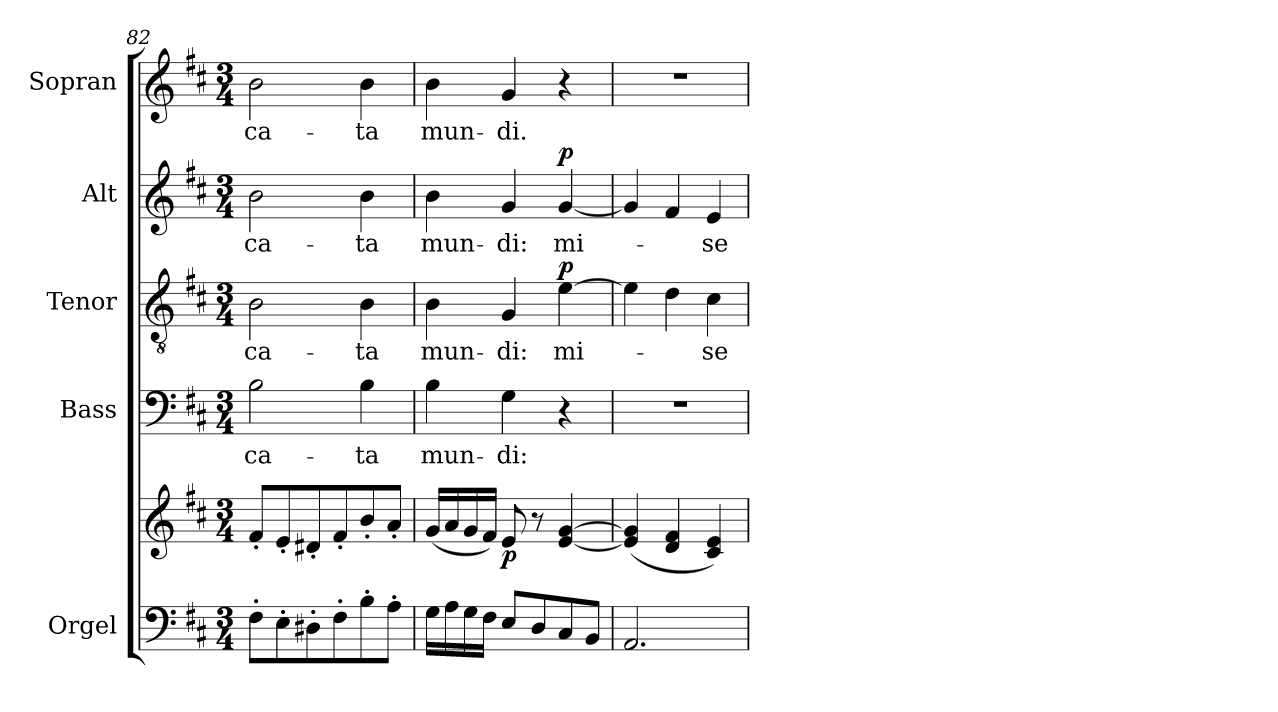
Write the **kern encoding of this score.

**kern	**kern	**dynam	**kern	**text	**kern	**text	**dynam	**kern	**text	**dynam	**kern	**text
*part5	*part5	*part5	*part4	*part4	*part3	*part3	*part3	*part2	*part2	*part2	*part1	*part1
*staff6	*staff5	*staff5/6	*staff4	*staff4	*staff3	*staff3	*staff3	*staff2	*staff2	*staff2	*staff1	*staff1
*I"Orgel	*	*	*I"Bass	*	*I"Tenor	*	*	*I"Alt	*	*	*I"Sopran	*
*I'Org.	*	*	*I'B.	*	*I'T.	*	*	*I'A.	*	*	*I'S.	*
*clefF4	*clefG2	*	*clefF4	*	*clefGv2	*	*	*clefG2	*	*	*clefG2	*
*k[f#c#]	*k[f#c#]	*	*k[f#c#]	*	*k[f#c#]	*	*	*k[f#c#]	*	*	*k[f#c#]	*
*D:	*D:	*	*D:	*	*D:	*	*	*D:	*	*	*D:	*
*M3/4	*M3/4	*	*M3/4	*	*M3/4	*	*	*M3/4	*	*	*M3/4	*
=82	=82	=82	=82	=82	=82	=82	=82	=82	=82	=82	=82	=82
!	!	!	!	!LO:LY:b	!	!LO:LY:b	!	!	!LO:LY:b	!	!	!LO:LY:b
8F#'>\L	8f#'</L	.	2B\	-ca-	2B\	-ca-	.	2b\	-ca-	.	2b\	-ca-
8E'>\	8e'</	.	.	.	.	.	.	.	.	.	.	.
8D#X'>\	8d#X'</	.	.	.	.	.	.	.	.	.	.	.
8F#'>\	8f#'</	.	.	.	.	.	.	.	.	.	.	.
!	!	!	!	!LO:LY:b	!	!LO:LY:b	!	!	!LO:LY:b	!	!	!LO:LY:b
8B'>\	8b'</	.	4B\	-ta	4B\	-ta	.	4b\	-ta	.	4b\	-ta
8A'>\J	8a'</J	.	.	.	.	.	.	.	.	.	.	.
!!LO:PB:g=z
=83	=83	=83	=83	=83	=83	=83	=83	=83	=83	=83	=83	=83
!	!	!	!	!LO:LY:b	!	!LO:LY:b	!	!	!LO:LY:b	!	!	!LO:LY:b
16G\LL	(<16g/LL	.	4B\	mun-	4B\	mun-	.	4b\	mun-	.	4b\	mun-
16A\	16a/	.	.	.	.	.	.	.	.	.	.	.
16G\	16g/	.	.	.	.	.	.	.	.	.	.	.
16F#\JJ	16f#/JJ)	.	.	.	.	.	.	.	.	.	.	.
!	!	!LO:DY:b	!	!LO:LY:b	!	!LO:LY:b	!	!	!LO:LY:b	!	!	!LO:LY:b
8E/L	8e/	p	4G\	-di:	4G/	-di:	.	4g/	-di:	.	4g/	-di.
8D/	8r	.	.	.	.	.	.	.	.	.	.	.
!	!	!	!	!	!	!LO:LY:b	!LO:DY:a	!	!LO:LY:b	!LO:DY:a	!	!
8C#/	[4e/ [4g/	.	4r	.	[4e\	mi-	p	[4g/	mi-	p	4r	.
8BB/J	.	.	.	.	.	.	.	.	.	.	.	.
=84	=84	=84	=84	=84	=84	=84	=84	=84	=84	=84	=84	=84
2.AA/	(<4e/] 4g/]	.	2.r	.	4e\]	.	.	4g/]	.	.	2.r	.
.	4d/ 4f#/	.	.	.	4d\	.	.	4f#/	.	.	.	.
!	!	!	!	!	!	!LO:LY:b	!	!	!LO:LY:b	!	!	!
.	4c#/ 4e/)	.	.	.	4c#\	-se-	.	4e/	-se-	.	.	.
=	=	=	=	=	=	=	=	=	=	=	=	=
*-	*-	*-	*-	*-	*-	*-	*-	*-	*-	*-	*-	*-
